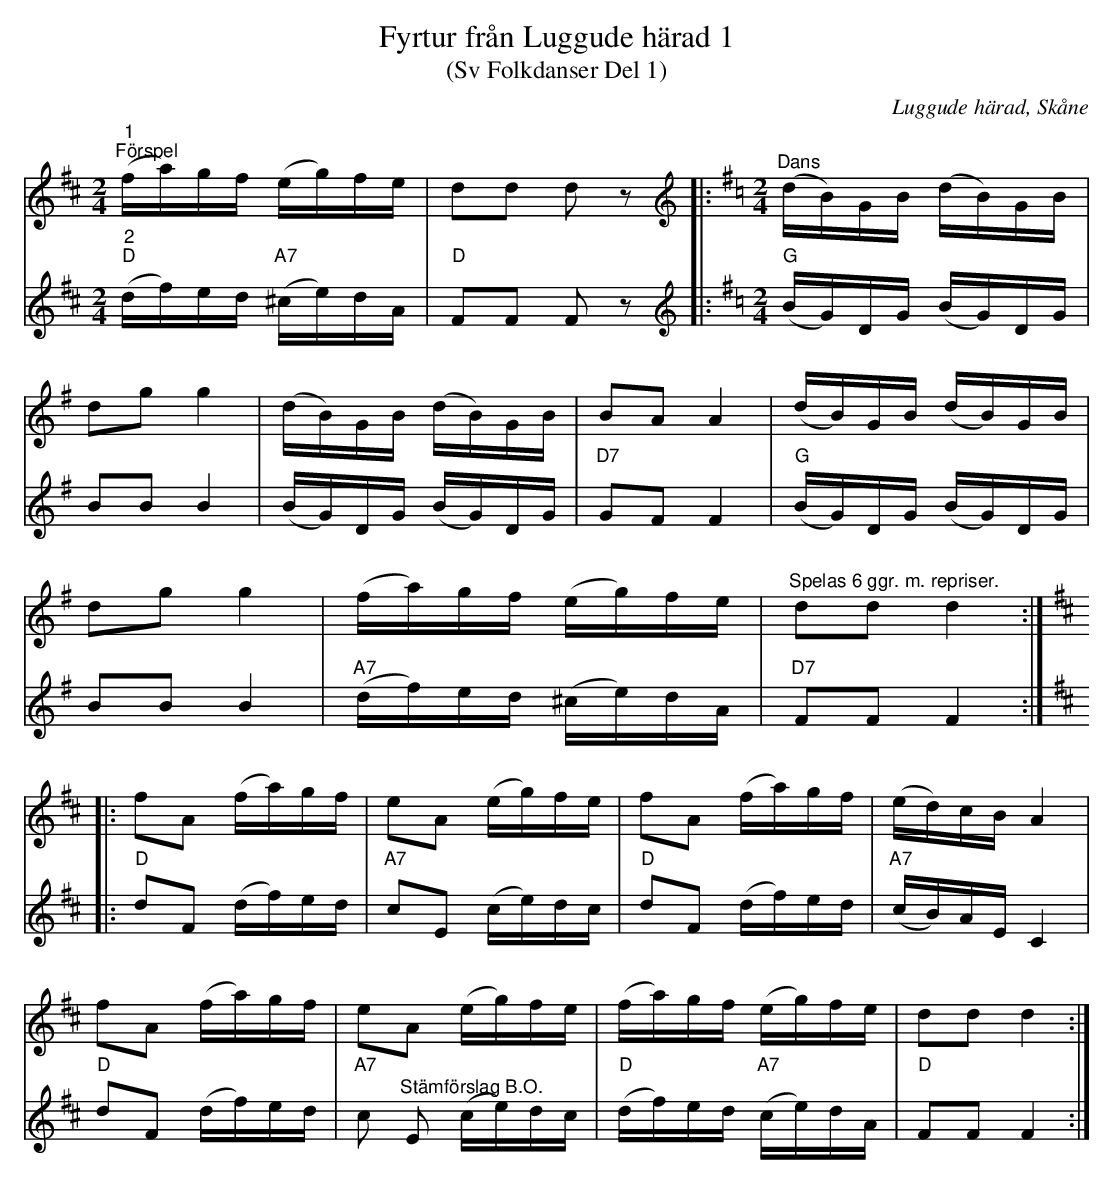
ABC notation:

X:1
T:Fyrtur från Luggude härad 1
T:(Sv Folkdanser Del 1)
O:Luggude härad, Skåne
L:1/16
M:2/4
K:D
V:1
"^1""^Förspel" (fa)gf (eg)fe | d2d2 d2 z2 |: [K:G][M:2/4][K:treble]"^Dans"(dB)GB (dB)GB |
d2g2 g4 | (dB)GB (dB)GB | B2A2 A4 |  (dB)GB (dB)GB |
d2g2 g4 |(fa)gf (eg)fe |"^Spelas 6 ggr. m. repriser." d2d2 d4 ::
[K:D] f2A2 (fa)gf | e2A2 (eg)fe | f2A2 (fa)gf | (ed)cB A4 |
f2A2 (fa)gf | e2A2 (eg)fe | (fa)gf (eg)fe | d2d2 d4 :|
V:2
"^2" "D"(df)ed "A7" (^ce)dA | "D"F2F2 F2 z2 |:[K:G][M:2/4][K:treble] "G" (BG)DG (BG)DG |
B2B2 B4 | (BG)DG (BG)DG | "D7" G2F2 F4 |"G" (BG)DG (BG)DG |
B2B2 B4 | "A7" (df)ed (^ce)dA | "D7" F2F2 F4 ::
[K:D]"D" d2F2 (df)ed |"A7" c2E2 (ce)dc |"D" d2F2 (df)ed |
"A7" (cB)AE C4 |"D" d2F2 (df)ed |"A7" c2 "^Stämförslag B.O."E2 (ce)dc |"D" (df)ed"A7" (ce)dA | "D" F2F2 F4 :|
